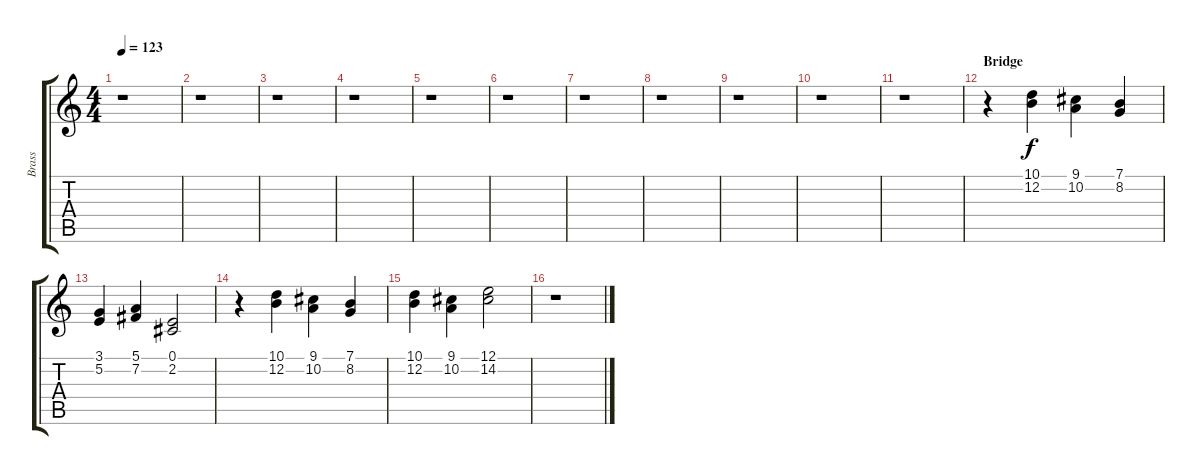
\track ("Brass" "Brass") {instrument brasssection}
\staff {score tabs}
\tuning (E4 B3 G3 D3 A2 E2) {hide}
\ts (4 4)
\tempo 123
\clef g2
\ks c
r.1{dy f} |
r.1 |
r.1 |
r.1 |
r.1 |
r.1 |
r.1 |
r.1 |
r.1 |
r.1 |
r.1 |
\section ("" "Bridge")
r.4 (10.1 12.2).4 (9.1 10.2).4 (7.1 8.2).4 |
(3.1 5.2).4 (5.1 7.2).4 (0.1 2.2).2 |
r.4 (10.1 12.2).4 (9.1 10.2).4 (7.1 8.2).4 |
(10.1 12.2).4 (9.1 10.2).4 (12.1 14.2).2 |
r.1
